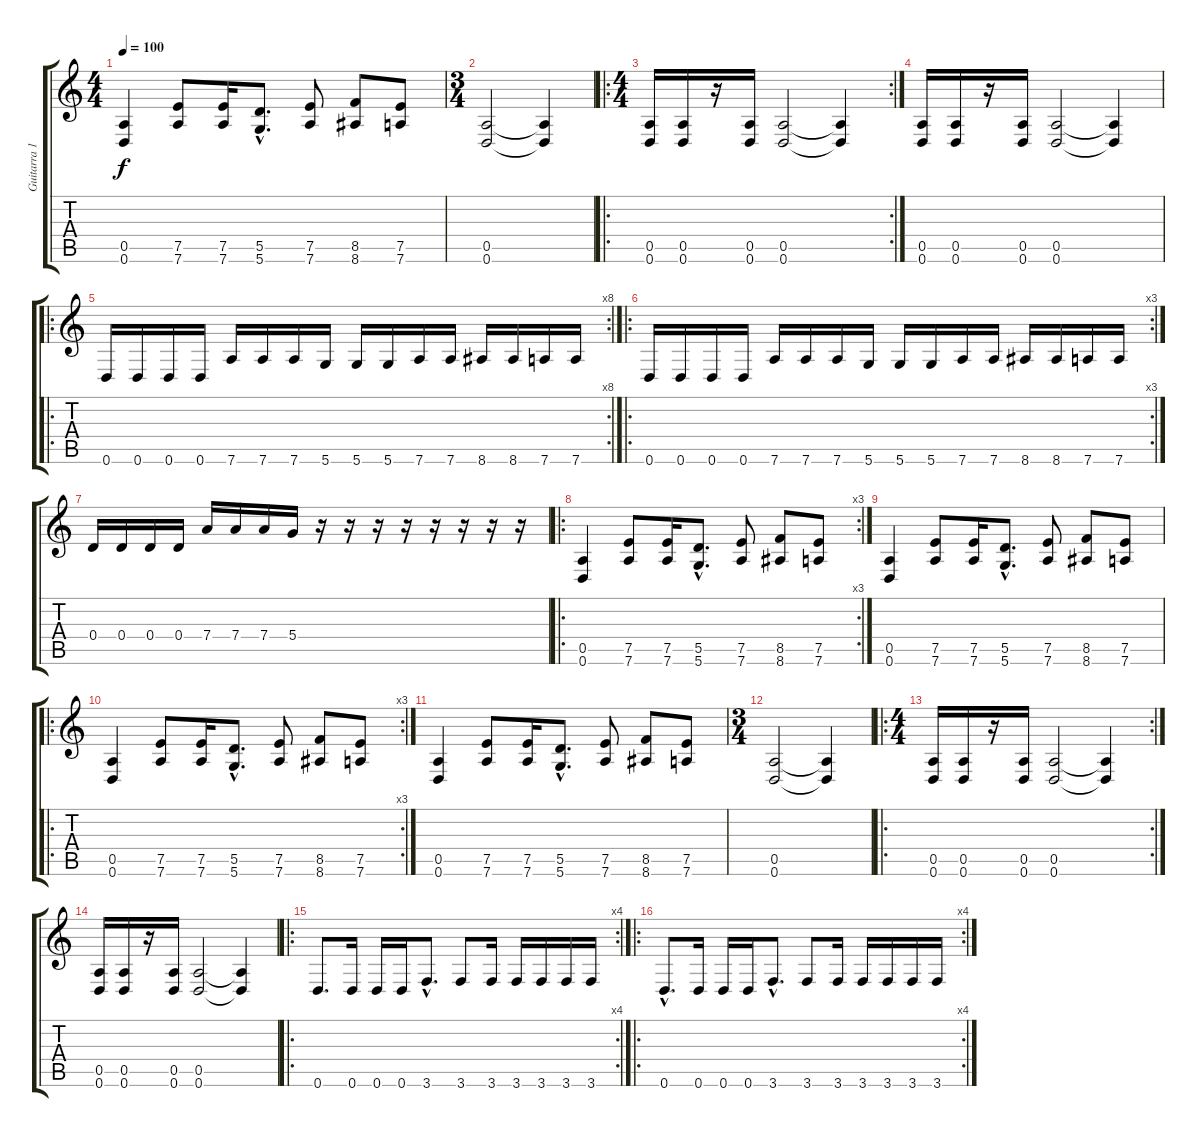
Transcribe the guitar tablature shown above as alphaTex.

\track ("Guitarra 1" "Guitarra 1") {instrument electricguitarmuted}
\staff {score tabs}
\tuning (E4 B3 G3 D3 A2 D2) {hide}
\ts (4 4)
\tempo 100
\clef g2
\ks c
(0.5 0.6).4{dy f} (7.5 7.6).8 (7.5 7.6).16 (5.5{hac} 5.6{hac}).8{d} (7.5 7.6).8 (8.5 8.6).8 (7.5 7.6).8 |
\ts (3 4)
(0.5 0.6).2{instrument distortionguitar} (0.5{t} 0.6{t}).4 |
\ro
\rc 2
\ts (4 4)
(0.5 0.6).16 (0.5 0.6).16 r.16 (0.5 0.6).16 (0.5 0.6).2 (0.5{t} 0.6{t}).4 |
(0.5 0.6).16 (0.5 0.6).16 r.16 (0.5 0.6).16 (0.5 0.6).2 (0.5{t} 0.6{t}).4 |
\ro
\rc 8
0.6.16{instrument electricguitarclean} 0.6.16 0.6.16 0.6.16 7.6.16 7.6.16 7.6.16 5.6.16 5.6.16 5.6.16 7.6.16 7.6.16 8.6.16 8.6.16 7.6.16 7.6.16 |
\ro
\rc 3
0.6.16 0.6.16 0.6.16 0.6.16 7.6.16 7.6.16 7.6.16 5.6.16 5.6.16 5.6.16 7.6.16 7.6.16 8.6.16 8.6.16 7.6.16 7.6.16 |
0.4.16{instrument distortionguitar} 0.4.16 0.4.16 0.4.16 7.4.16 7.4.16 7.4.16 5.4.16 r.16 r.16 r.16 r.16 r.16 r.16 r.16 r.16 |
\ro
\rc 3
(0.5 0.6).4 (7.5 7.6).8 (7.5 7.6).16 (5.5{hac} 5.6{hac}).8{d} (7.5 7.6).8 (8.5 8.6).8 (7.5 7.6).8 |
(0.5 0.6).4 (7.5 7.6).8 (7.5 7.6).16 (5.5{hac} 5.6{hac}).8{d} (7.5 7.6).8 (8.5 8.6).8 (7.5 7.6).8 |
\ro
\rc 3
(0.5 0.6).4 (7.5 7.6).8 (7.5 7.6).16 (5.5{hac} 5.6{hac}).8{d} (7.5 7.6).8 (8.5 8.6).8 (7.5 7.6).8 |
(0.5 0.6).4 (7.5 7.6).8 (7.5 7.6).16 (5.5{hac} 5.6{hac}).8{d} (7.5 7.6).8 (8.5 8.6).8 (7.5 7.6).8 |
\ts (3 4)
(0.5 0.6).2{instrument distortionguitar} (0.5{t} 0.6{t}).4 |
\ro
\rc 2
\ts (4 4)
(0.5 0.6).16 (0.5 0.6).16 r.16 (0.5 0.6).16 (0.5 0.6).2 (0.5{t} 0.6{t}).4 |
(0.5 0.6).16 (0.5 0.6).16 r.16 (0.5 0.6).16 (0.5 0.6).2 (0.5{t} 0.6{t}).4 |
\ro
\rc 4
0.6.8{d instrument distortionguitar} 0.6.16 0.6.16 0.6.16 3.6{hac}.8{d} 3.6.8 3.6.16 3.6.16 3.6.16 3.6.16 3.6.16 |
\ro
\rc 4
0.6{hac}.8{d} 0.6.16 0.6.16 0.6.16 3.6{hac}.8{d} 3.6.8 3.6.16 3.6.16 3.6.16 3.6.16 3.6.16
